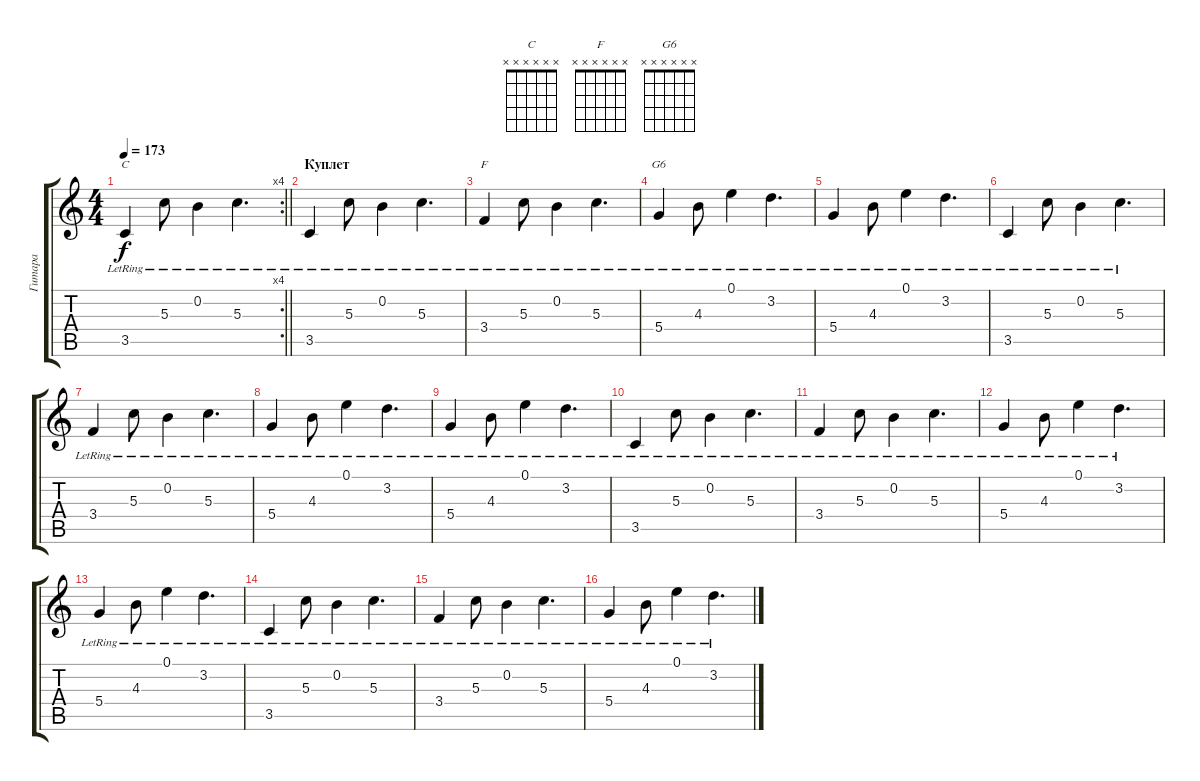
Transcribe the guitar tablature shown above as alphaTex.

\track ("Гитара" "Гитара") {instrument acousticguitarsteel}
\staff {score tabs}
\tuning (E4 B3 G3 D3 A2 E2) {hide}
\chord ("C" x x x x x x)
\chord ("F" x x x x x x)
\chord ("G6" x x x x x x)
\rc 4
\ts (4 4)
\tempo 173
\clef g2
\barLineRight lightlight
\ks c
3.5{lr}.4{ch "C" dy f instrument acousticguitarsteel} 5.3{lr}.8 0.2{lr}.4 5.3{lr}.4{d} |
\section ("" "Куплет")
3.5{lr}.4 5.3{lr}.8 0.2{lr}.4 5.3{lr}.4{d} |
3.4{lr}.4{ch "F"} 5.3{lr}.8 0.2{lr}.4 5.3{lr}.4{d} |
5.4{lr}.4{ch "G6"} 4.3{lr}.8 0.1{lr}.4 3.2{lr}.4{d} |
5.4{lr}.4 4.3{lr}.8 0.1{lr}.4 3.2{lr}.4{d} |
3.5{lr}.4 5.3{lr}.8 0.2{lr}.4 5.3{lr}.4{d} |
3.4{lr}.4 5.3{lr}.8 0.2{lr}.4 5.3{lr}.4{d} |
5.4{lr}.4 4.3{lr}.8 0.1{lr}.4 3.2{lr}.4{d} |
5.4{lr}.4 4.3{lr}.8 0.1{lr}.4 3.2{lr}.4{d} |
3.5{lr}.4 5.3{lr}.8 0.2{lr}.4 5.3{lr}.4{d} |
3.4{lr}.4 5.3{lr}.8 0.2{lr}.4 5.3{lr}.4{d} |
5.4{lr}.4 4.3{lr}.8 0.1{lr}.4 3.2{lr}.4{d} |
5.4{lr}.4 4.3{lr}.8 0.1{lr}.4 3.2{lr}.4{d} |
3.5{lr}.4 5.3{lr}.8 0.2{lr}.4 5.3{lr}.4{d} |
3.4{lr}.4 5.3{lr}.8 0.2{lr}.4 5.3{lr}.4{d} |
5.4{lr}.4 4.3{lr}.8 0.1{lr}.4 3.2{lr}.4{d}
